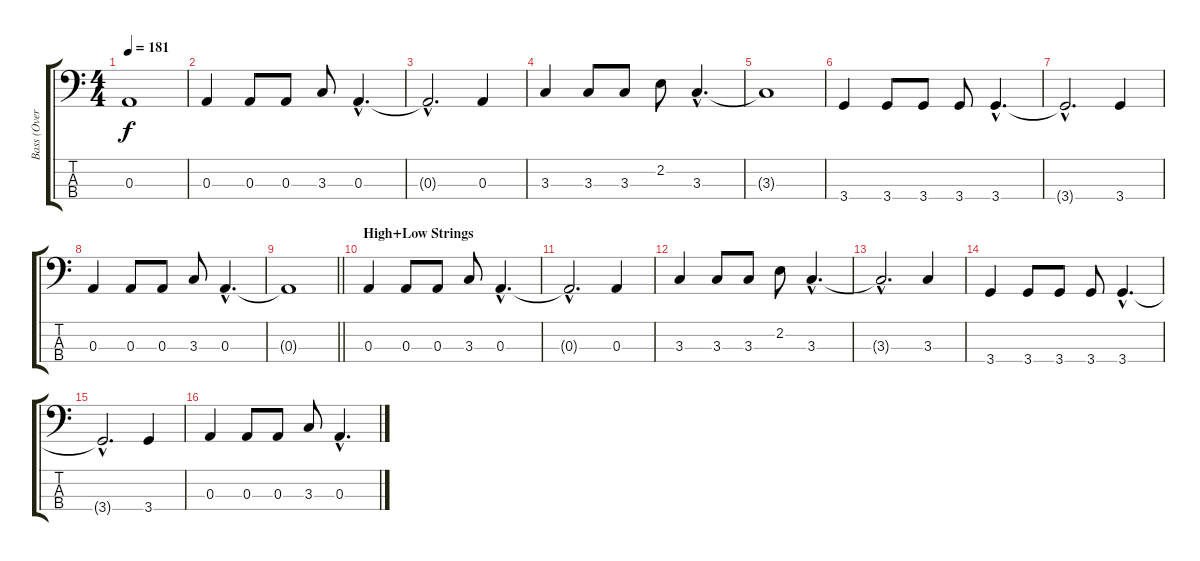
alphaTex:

\track ("Bass (Overdrive)" "Bass (Over") {instrument overdrivenguitar}
\staff {score tabs}
\tuning (G2 D2 A1 E1) {hide}
\ts (4 4)
\tempo 181
\clef f4
\ks c
0.3{t}.1{dy f} |
0.3.4 0.3.8 0.3.8 3.3.8 0.3{hac}.4{d} |
0.3{hac t}.2{d} 0.3.4 |
3.3.4 3.3.8 3.3.8 2.2.8 3.3{hac}.4{d} |
3.3{t}.1 |
3.4.4 3.4.8 3.4.8 3.4.8 3.4{hac}.4{d} |
3.4{hac t}.2{d} 3.4.4 |
0.3.4 0.3.8 0.3.8 3.3.8 0.3{hac}.4{d} |
\barLineRight lightlight
0.3{t}.1 |
\section ("" "High+Low Strings")
0.3.4 0.3.8 0.3.8 3.3.8 0.3{hac}.4{d} |
0.3{hac t}.2{d} 0.3.4 |
3.3.4 3.3.8 3.3.8 2.2.8 3.3{hac}.4{d} |
3.3{hac t}.2{d} 3.3.4 |
3.4.4 3.4.8 3.4.8 3.4.8 3.4{hac}.4{d} |
3.4{hac t}.2{d} 3.4.4 |
0.3.4 0.3.8 0.3.8 3.3.8 0.3{hac}.4{d}
